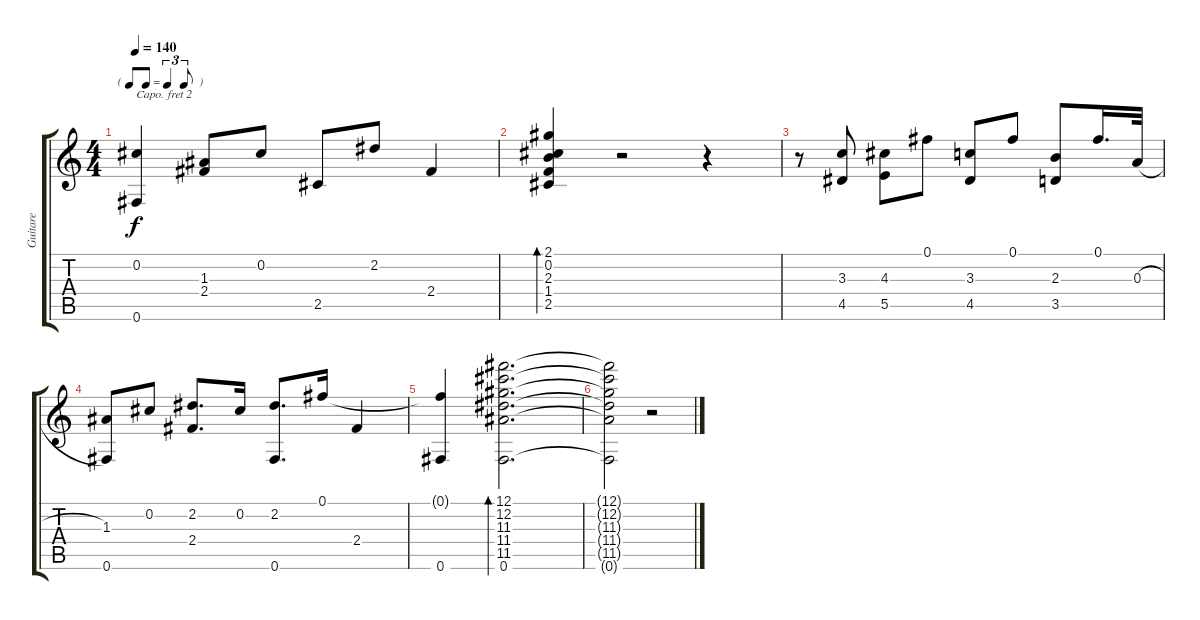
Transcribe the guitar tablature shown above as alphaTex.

\track ("Guitare" "Guitare") {instrument acousticguitarsteel}
\staff {score tabs}
\capo 2
\tuning (E4 B3 G3 D3 A2 E2) {hide}
\ts (4 4)
\tf triplet8th
\tempo 140
\clef g2
\ks c
(0.2 0.6).4{dy f} (1.3 2.4).8 0.2.8 2.5.8 2.2.8 2.4.4 |
(2.1 0.2 2.3 1.4 2.5).4{bd 60} r.2 r.4 |
r.8 (3.3 4.5).8 (4.3 5.5).8 0.1.8 (3.3 4.5).8 0.1.8 (2.3 3.5).8 0.1.16{d} 0.3{h}.32 |
(1.3 0.6).8 0.2.8 (2.2 2.4).8{d} 0.2.16 (2.2 0.6).8{d} 0.1.16 2.4.4 |
(0.1{t} 0.6).4 (12.1 12.2 11.3 11.4 11.5 0.6).2{d bd 480} |
(12.1{t} 12.2{t} 11.3{t} 11.4{t} 11.5{t} 0.6{t}).2 r.2
